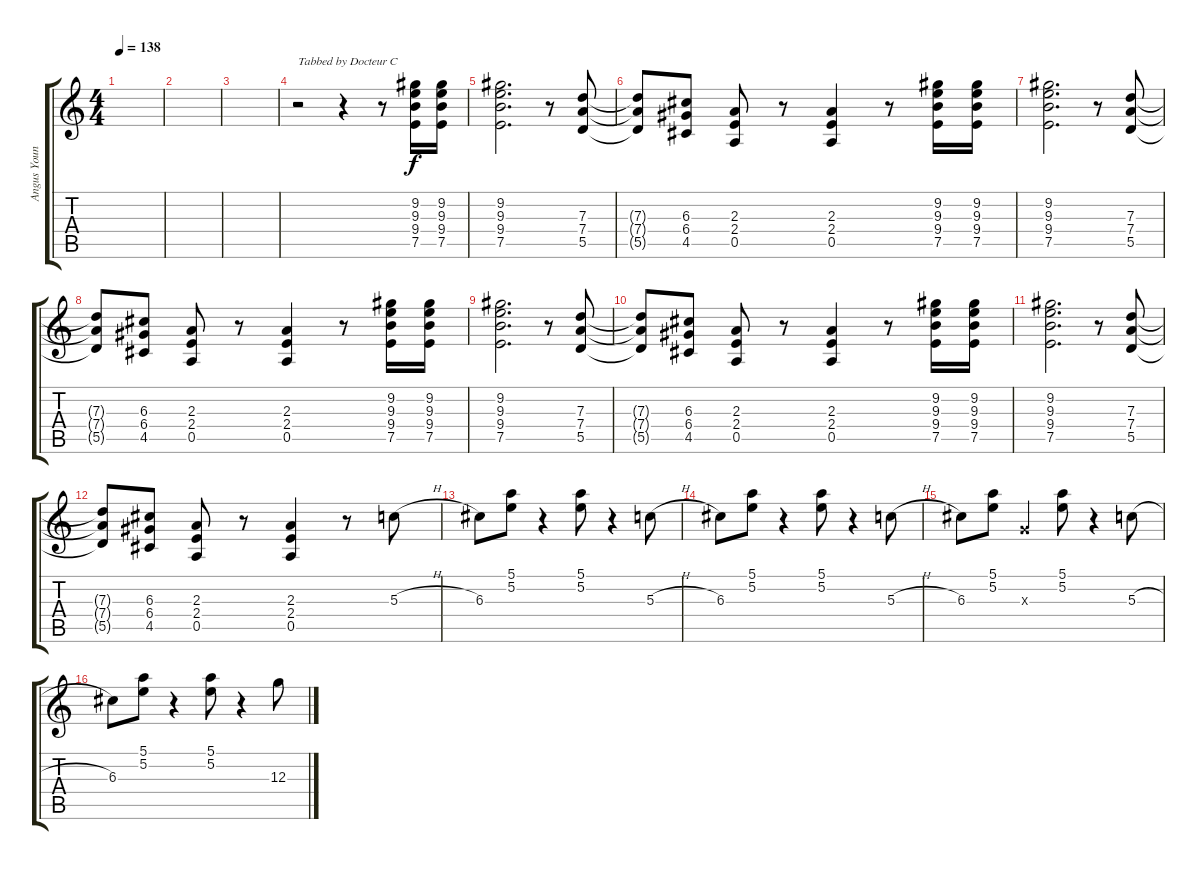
\track ("Angus Young" "Angus Youn") {instrument distortionguitar}
\staff {score tabs}
\tuning (E4 B3 G3 D3 A2 E2) {hide}
\ts (4 4)
\tempo 138
\clef g2
\ks c
|
|
|
r.2{txt "Tabbed by Docteur C"} r.4 r.8 (9.2 9.3 9.4 7.5).16 (9.2 9.3 9.4 7.5).16 |
(9.2 9.3 9.4 7.5).2{d} r.8 (7.3 7.4 5.5).8 |
(7.3{t} 7.4{t} 5.5{t}).8 (6.3 6.4 4.5).8 (2.3 2.4 0.5).8 r.8 (2.3 2.4 0.5).4 r.8 (9.2 9.3 9.4 7.5).16 (9.2 9.3 9.4 7.5).16 |
(9.2 9.3 9.4 7.5).2{d} r.8 (7.3 7.4 5.5).8 |
(7.3{t} 7.4{t} 5.5{t}).8 (6.3 6.4 4.5).8 (2.3 2.4 0.5).8 r.8 (2.3 2.4 0.5).4 r.8 (9.2 9.3 9.4 7.5).16 (9.2 9.3 9.4 7.5).16 |
(9.2 9.3 9.4 7.5).2{d} r.8 (7.3 7.4 5.5).8 |
(7.3{t} 7.4{t} 5.5{t}).8 (6.3 6.4 4.5).8 (2.3 2.4 0.5).8 r.8 (2.3 2.4 0.5).4 r.8 (9.2 9.3 9.4 7.5).16 (9.2 9.3 9.4 7.5).16 |
(9.2 9.3 9.4 7.5).2{d} r.8 (7.3 7.4 5.5).8 |
(7.3{t} 7.4{t} 5.5{t}).8 (6.3 6.4 4.5).8 (2.3 2.4 0.5).8 r.8 (2.3 2.4 0.5).4 r.8 5.3{h}.8 |
6.3.8 (5.1 5.2).8 r.4 (5.1 5.2).8 r.4 5.3{h}.8 |
6.3.8 (5.1 5.2).8 r.4 (5.1 5.2).8 r.4 5.3{h}.8 |
6.3.8 (5.1 5.2).8 0.3{x}.4 (5.1 5.2).8 r.4 5.3{h}.8 |
6.3.8 (5.1 5.2).8 r.4 (5.1 5.2).8 r.4 12.3.8
